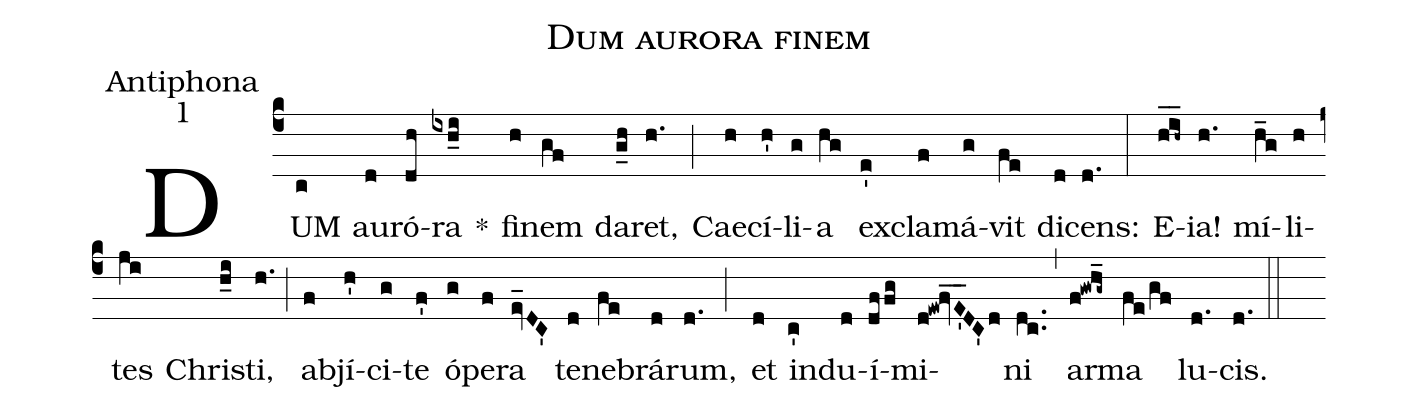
name:Dum aurora finem;
office-part:Antiphona;
mode:1;
%%
(c4) DUM(c) au(d)ró(dh)ra(ixh_i) *() fi(h)nem(gf) da(g_h)ret,(h.) (;) Cae(h)cí(h')li(g)a(hg) ex(e')cla(f)má(g)vit(fe) di(d)cens:(d.) (:) E(hi__h~)ia!(h.) mí(h_g)li(h)tes(ji) Chri(h_i)sti,(h.) (;) ab(f)jí(h')ci(g)te(f') ó(g)pe(f)ra(ev_DC') te(d)ne(fe)brá(d)rum,(d.) (;) et(d) in(c')du(d)í(dffg)mi(d!ew!fv_E'_DC'd)ni(dc..) (,) ar(f!gwh_g~)ma(fe/gf) lu(d.)cis.(d.) (::)
